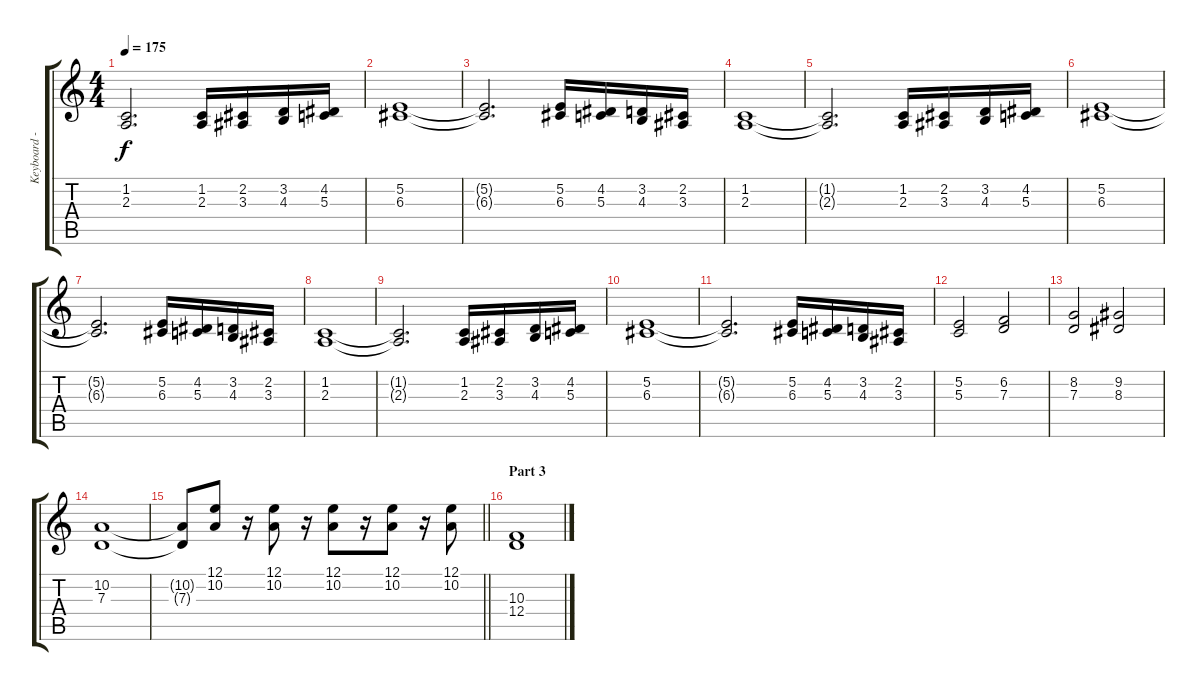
\track ("Keyboard - Rhythm" "Keyboard -") {instrument lead2sawtooth}
\staff {score tabs}
\tuning (E4 B3 G3 D3 A2 E2) {hide}
\ts (4 4)
\tempo 175
\clef g2
\ks c
(1.2{t} 2.3{t}).2{d dy f} (1.2 2.3).16 (2.2 3.3).16 (3.2 4.3).16 (4.2 5.3).16 |
(5.2 6.3).1 |
(5.2{t} 6.3{t}).2{d} (5.2 6.3).16 (4.2 5.3).16 (3.2 4.3).16 (2.2 3.3).16 |
(1.2 2.3).1 |
(1.2{t} 2.3{t}).2{d} (1.2 2.3).16 (2.2 3.3).16 (3.2 4.3).16 (4.2 5.3).16 |
(5.2 6.3).1 |
(5.2{t} 6.3{t}).2{d} (5.2 6.3).16 (4.2 5.3).16 (3.2 4.3).16 (2.2 3.3).16 |
(1.2 2.3).1 |
(1.2{t} 2.3{t}).2{d} (1.2 2.3).16 (2.2 3.3).16 (3.2 4.3).16 (4.2 5.3).16 |
(5.2 6.3).1 |
(5.2{t} 6.3{t}).2{d} (5.2 6.3).16 (4.2 5.3).16 (3.2 4.3).16 (2.2 3.3).16 |
(5.2 5.3).2 (6.2 7.3).2 |
(8.2 7.3).2 (9.2 8.3).2 |
(10.2 7.3).1 |
\barLineRight lightlight
(10.2{t} 7.3{t}).8 (12.1 10.2).8 r.16 (12.1 10.2).8 r.16 (12.1 10.2).8 r.16 (12.1 10.2).8 r.16 (12.1 10.2).8 |
\section ("" "Part 3")
(10.3 12.4).1
